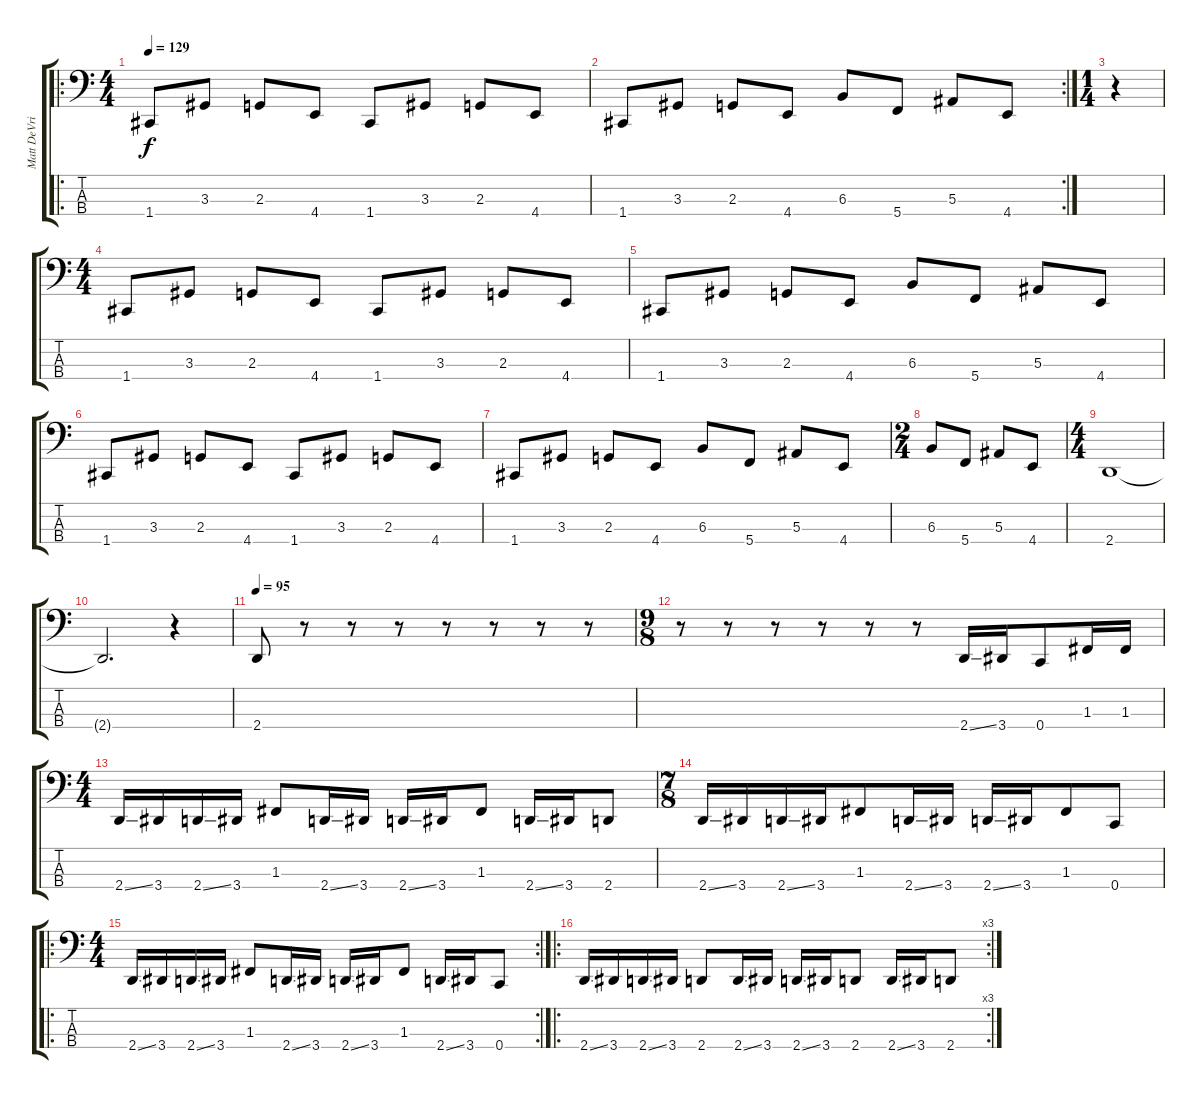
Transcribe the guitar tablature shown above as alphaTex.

\track ("Matt DeVries" "Matt DeVri") {instrument electricbassfinger}
\staff {score tabs}
\tuning (Eb2 Bb1 F1 C1) {hide}
\ro
\ts (4 4)
\tempo 129
\clef f4
\ks c
1.4.8{dy f} 3.3.8 2.3.8 4.4.8 1.4.8 3.3.8 2.3.8 4.4.8 |
\rc 2
1.4.8 3.3.8 2.3.8 4.4.8 6.3.8 5.4.8 5.3.8 4.4.8 |
\ts (1 4)
r.4 |
\ts (4 4)
1.4.8 3.3.8 2.3.8 4.4.8 1.4.8 3.3.8 2.3.8 4.4.8 |
1.4.8 3.3.8 2.3.8 4.4.8 6.3.8 5.4.8 5.3.8 4.4.8 |
1.4.8 3.3.8 2.3.8 4.4.8 1.4.8 3.3.8 2.3.8 4.4.8 |
1.4.8 3.3.8 2.3.8 4.4.8 6.3.8 5.4.8 5.3.8 4.4.8 |
\ts (2 4)
6.3.8 5.4.8 5.3.8 4.4.8 |
\ts (4 4)
2.4.1 |
2.4{t}.2{d} r.4 |
\tempo 95
2.4.8 r.8 r.8 r.8 r.8 r.8 r.8 r.8 |
\ts (9 8)
r.8 r.8 r.8 r.8 r.8 r.8 2.4{ss}.16 3.4.16 0.4.8 1.3.16 1.3.16 |
\ts (4 4)
2.4{ss}.16 3.4.16 2.4{ss}.16 3.4.16 1.3.8 2.4{ss}.16 3.4.16 2.4{ss}.16 3.4.16 1.3.8 2.4{ss}.16 3.4.16 2.4.8 |
\ts (7 8)
2.4{ss}.16 3.4.16 2.4{ss}.16 3.4.16 1.3.8 2.4{ss}.16 3.4.16 2.4{ss}.16 3.4.16 1.3.8 0.4.8 |
\ro
\rc 2
\ts (4 4)
2.4{ss}.16 3.4.16 2.4{ss}.16 3.4.16 1.3.8 2.4{ss}.16 3.4.16 2.4{ss}.16 3.4.16 1.3.8 2.4{ss}.16 3.4.16 0.4.8 |
\ro
\rc 3
2.4{ss}.16 3.4.16 2.4{ss}.16 3.4.16 2.4.8 2.4{ss}.16 3.4.16 2.4{ss}.16 3.4.16 2.4.8 2.4{ss}.16 3.4.16 2.4.8
